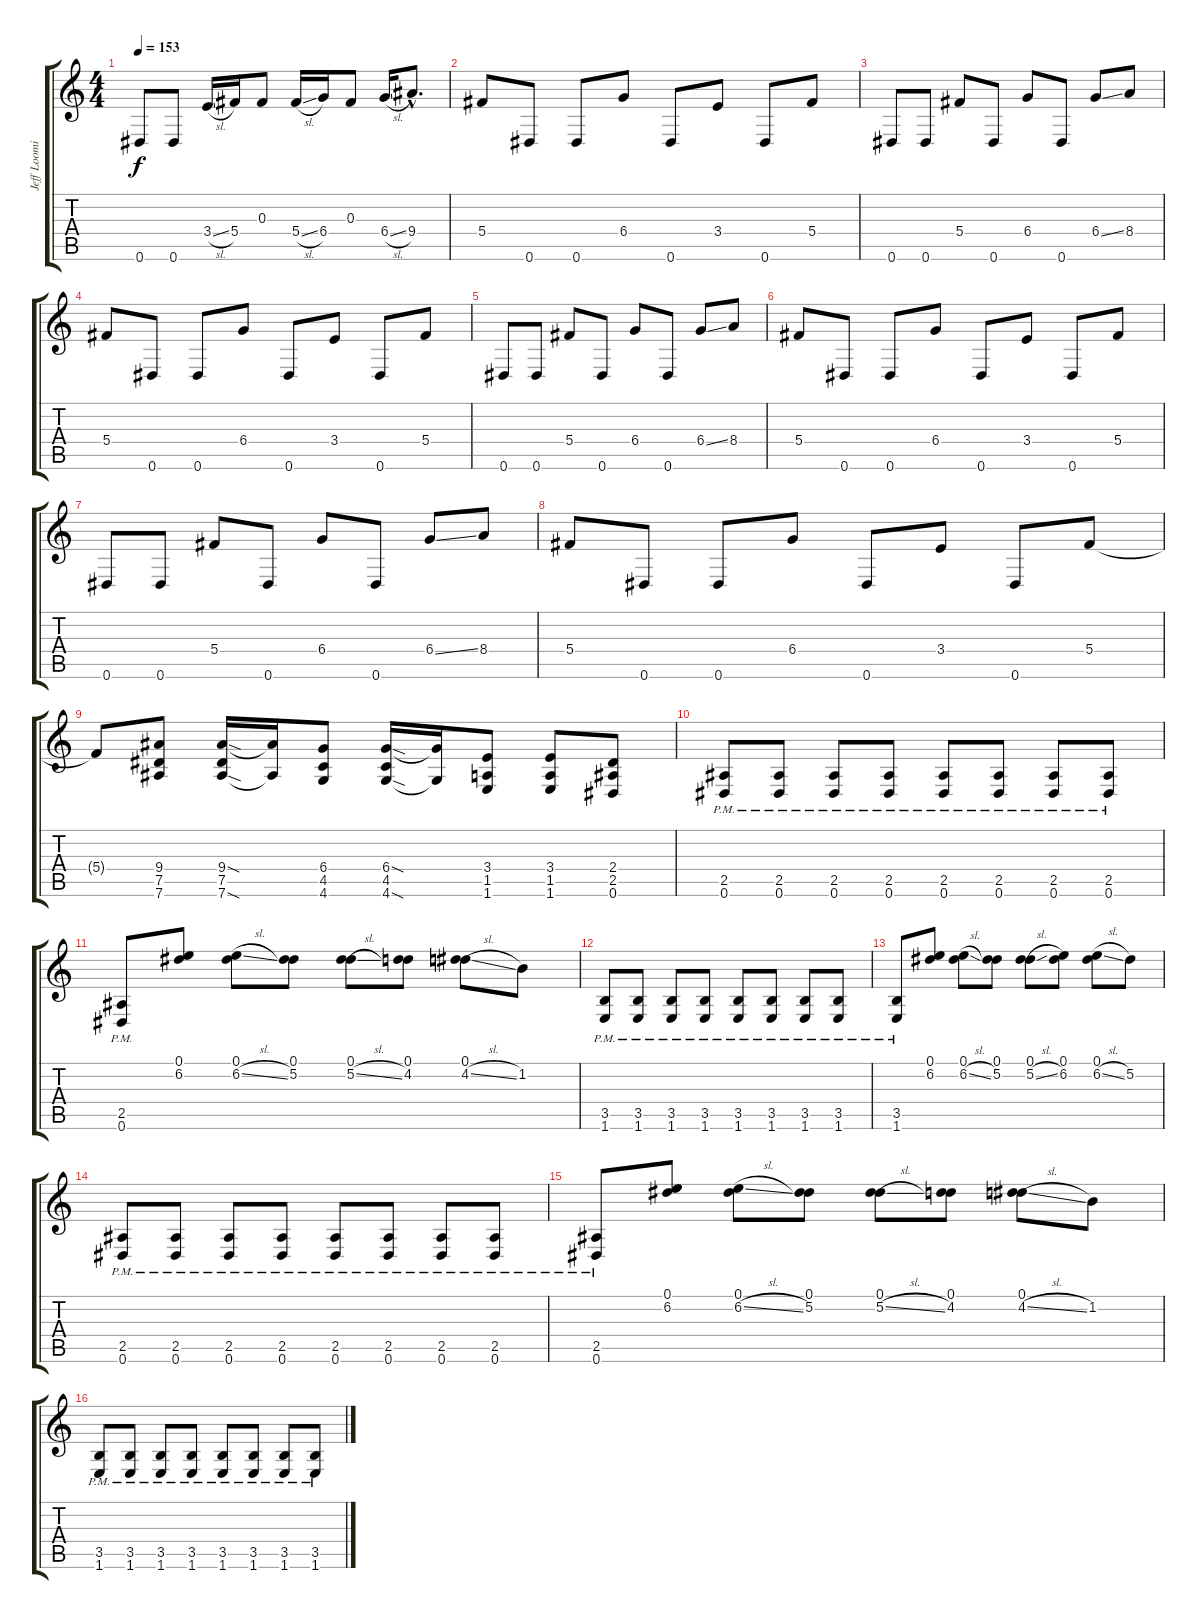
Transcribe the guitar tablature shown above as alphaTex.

\track ("Jeff Loomis" "Jeff Loomi") {instrument distortionguitar}
\staff {score tabs}
\tuning (Eb4 Bb3 Gb3 Db3 Ab2 Eb2) {hide}
\ts (4 4)
\tempo 153
\clef g2
\ks c
0.6.8{dy f} 0.6.8 3.4{sl}.16 5.4.16 0.3.8 5.4{sl}.16 6.4.16 0.3.8 6.4{sl}.16 9.4{hac}.8{d} |
5.4.8 0.6.8 0.6.8 6.4.8 0.6.8 3.4.8 0.6.8 5.4.8 |
0.6.8 0.6.8 5.4.8 0.6.8 6.4.8 0.6.8 6.4{ss}.8 8.4.8 |
5.4.8 0.6.8 0.6.8 6.4.8 0.6.8 3.4.8 0.6.8 5.4.8 |
0.6.8 0.6.8 5.4.8 0.6.8 6.4.8 0.6.8 6.4{ss}.8 8.4.8 |
5.4.8 0.6.8 0.6.8 6.4.8 0.6.8 3.4.8 0.6.8 5.4.8 |
0.6.8 0.6.8 5.4.8 0.6.8 6.4.8 0.6.8 6.4{ss}.8 8.4.8 |
5.4.8 0.6.8 0.6.8 6.4.8 0.6.8 3.4.8 0.6.8 5.4.8 |
5.4{t}.8 (9.4 7.5 7.6).8 (9.4{sod} 7.5 7.6{sod}).16 (9.4{t} 7.6{t}).16 (6.4 4.5 4.6).8 (6.4{sod} 4.5 4.6{sod}).16 (6.4{t} 4.6{t}).16 (3.4 1.5 1.6).8 (3.4 1.5 1.6).8 (2.4 2.5 0.6).8 |
(2.5{pm} 0.6{pm}).8 (2.5{pm} 0.6{pm}).8 (2.5{pm} 0.6{pm}).8 (2.5{pm} 0.6{pm}).8 (2.5{pm} 0.6{pm}).8 (2.5{pm} 0.6{pm}).8 (2.5{pm} 0.6{pm}).8 (2.5{pm} 0.6{pm}).8 |
(2.5{pm} 0.6{pm}).8 (0.1 6.2).8 (0.1 6.2{sl}).8 (0.1 5.2).8 (0.1 5.2{sl}).8 (0.1 4.2).8 (0.1 4.2{sl}).8 1.2.8 |
(3.5{pm} 1.6{pm}).8 (3.5{pm} 1.6{pm}).8 (3.5{pm} 1.6{pm}).8 (3.5{pm} 1.6{pm}).8 (3.5{pm} 1.6{pm}).8 (3.5{pm} 1.6{pm}).8 (3.5{pm} 1.6{pm}).8 (3.5{pm} 1.6{pm}).8 |
(3.5{pm} 1.6{pm}).8 (0.1 6.2).8 (0.1 6.2{sl}).8 (0.1 5.2).8 (0.1 5.2{sl}).8 (0.1 6.2).8 (0.1 6.2{sl}).8 5.2.8 |
(2.5{pm} 0.6{pm}).8 (2.5{pm} 0.6{pm}).8 (2.5{pm} 0.6{pm}).8 (2.5{pm} 0.6{pm}).8 (2.5{pm} 0.6{pm}).8 (2.5{pm} 0.6{pm}).8 (2.5{pm} 0.6{pm}).8 (2.5{pm} 0.6{pm}).8 |
(2.5{pm} 0.6{pm}).8 (0.1 6.2).8 (0.1 6.2{sl}).8 (0.1 5.2).8 (0.1 5.2{sl}).8 (0.1 4.2).8 (0.1 4.2{sl}).8 1.2.8 |
(3.5{pm} 1.6{pm}).8 (3.5{pm} 1.6{pm}).8 (3.5{pm} 1.6{pm}).8 (3.5{pm} 1.6{pm}).8 (3.5{pm} 1.6{pm}).8 (3.5{pm} 1.6{pm}).8 (3.5{pm} 1.6{pm}).8 (3.5{pm} 1.6{pm}).8
